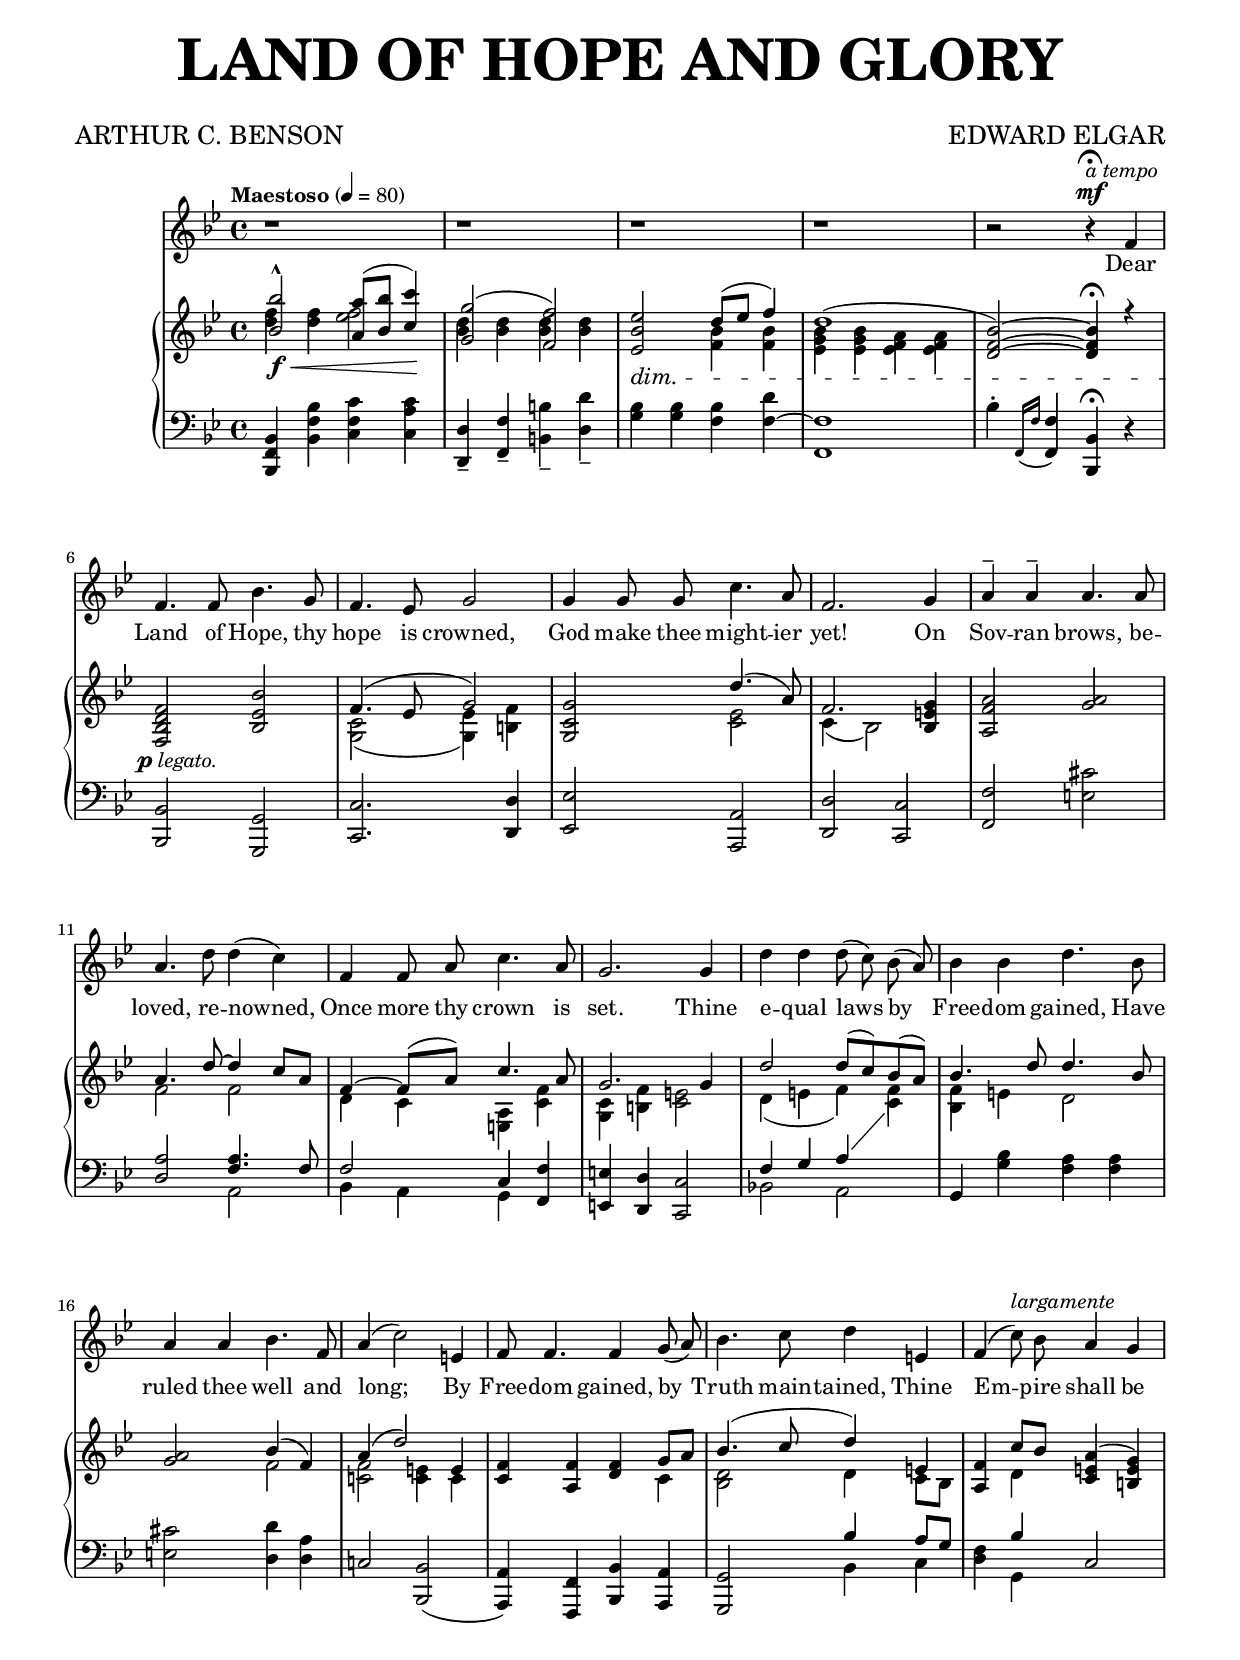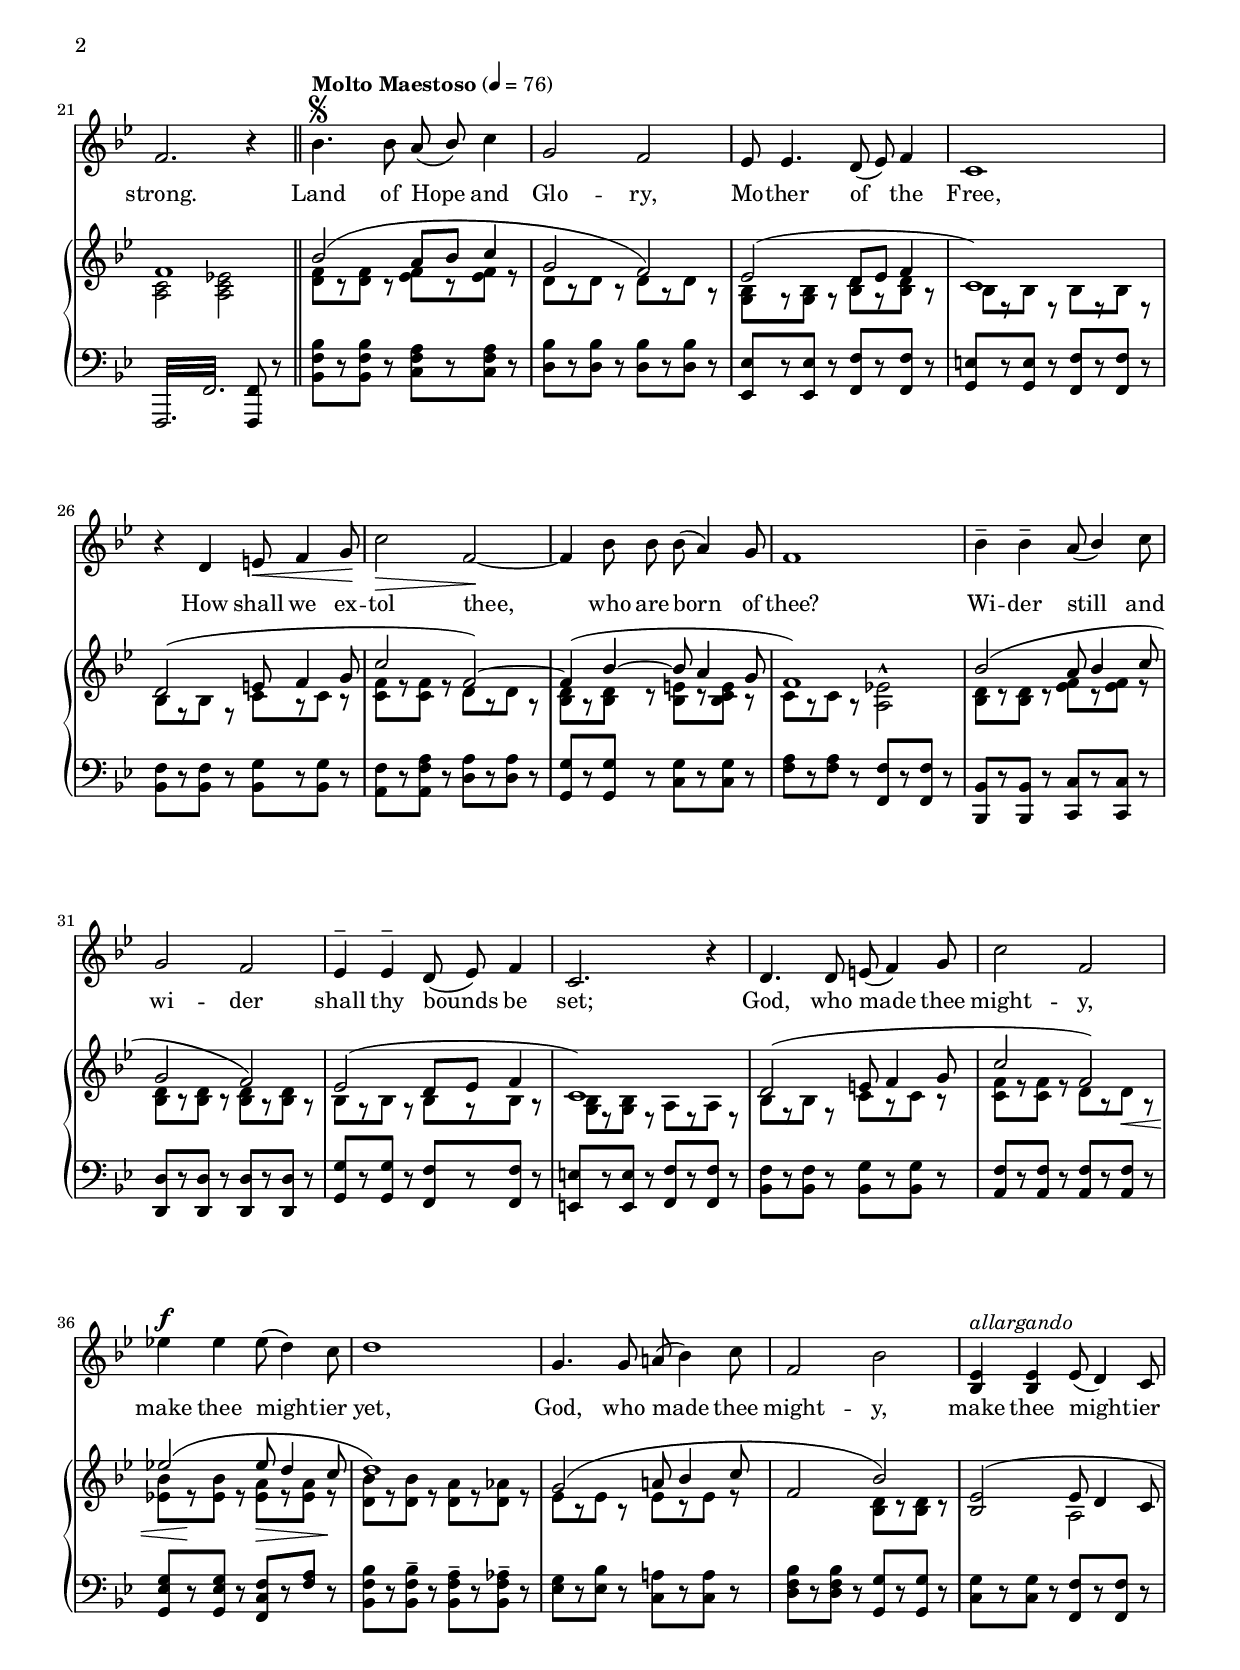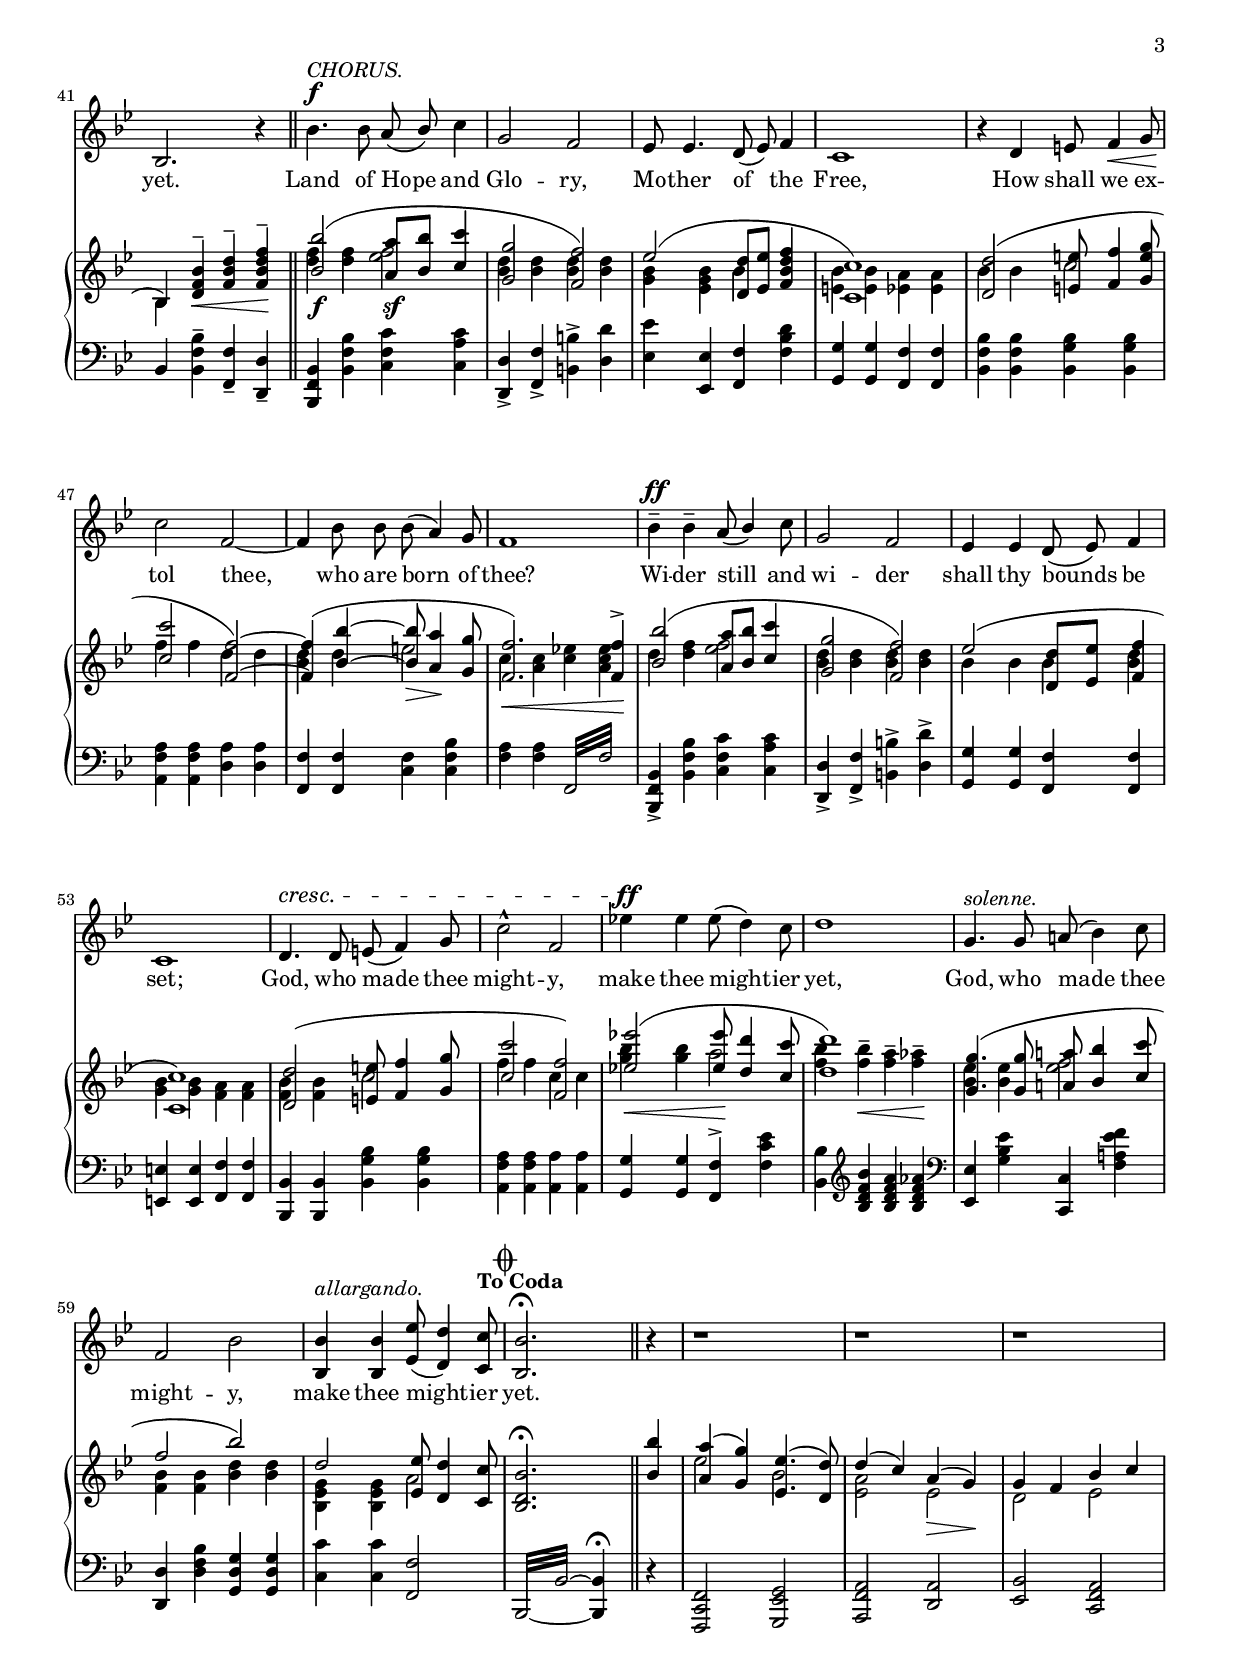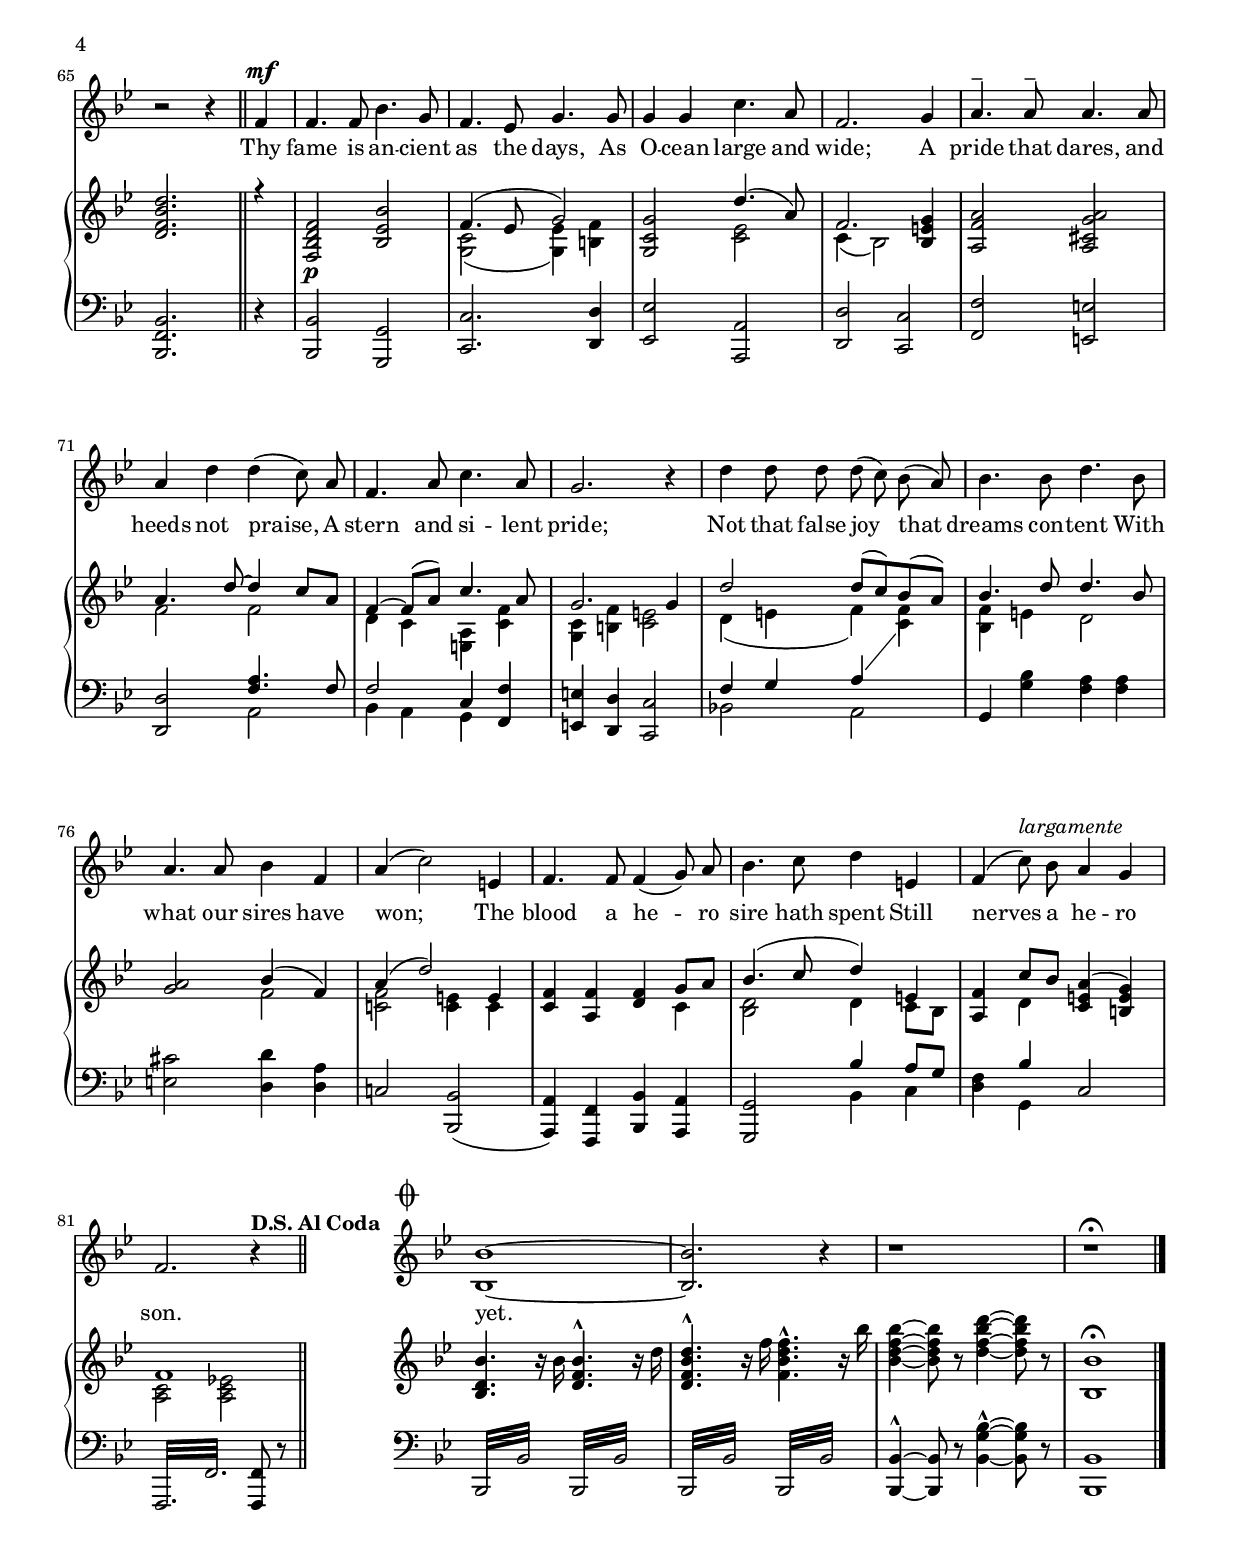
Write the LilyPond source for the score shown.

\version "2.20.0"
\include "articulate.ly"

% ****************************** %
% PROLOGUE %
% ****************************** %

\paper{
    #(set-paper-size "usletter")
    top-margin = 0.5\in
    bottom-margin = 0.5\in
    left-margin = 0.5\in
    right-margin = 0.5\in
}

pleg = \markup { 
    \center-align \line {
        \hspace #3.7 p \normal-text \italic legato.
    }
}
plegDynamic = #(make-dynamic-script pleg)

#(set-global-staff-size 17.82)

% ****************************** %
% VERSE 1 %
% ****************************** %

meverse = \relative c' {
    \clef treble
    \key bes \major
    \time 4/4
    \tempo "Maestoso" 4 = 80

    r1 | r1 | r1 | r1 | r2 r4\fermata^\mf^\markup \italic "a tempo" f4 | f4. f8 bes4. g8 |
    f4. ees8 g2 | g4 g8 g c4. a8 | f2. g4 |
    a4^- a^- a4. a8 | a4. d8 d4( c4) | f,4 f8 a8 c4. a8 g2. g4 |
    d' d d8( c) bes( a) | bes4 bes d4. bes8 | a4 a bes4. f8 | a4( c2) e,!4 |
    f8 f4. f4 g8( a) | bes4. c8 d4 e, | f4( c'8)^\markup \italic "largamente" bes8 a4 g4 | f2. r4 |
}

teverse = \lyricmode {
    Dear | Land of Hope, thy | hope is crowned, | God make thee might -- ier | yet!
    On | Sov -- ran brows, be -- | loved, re -- nowned, | Once more thy crown is | set.
    Thine | e -- qual laws by | Free -- dom gained, Have | ruled thee well and | long;
    By | Free -- dom gained, by | Truth main -- tained, Thine | Em -- pire shall be strong.
}

upverse = \relative c'' {
    \clef treble
    \key bes \major
    \time 4/4
    <<
        \relative c'' {
            <bes bes'>2^^\f\< <a a'>8( <bes bes'> <c c'>4)\! | <g g'>2( <f f'>) |
            <ees bes' ees>2\dim d'8( ees f4) | d1( | <bes f d>2)~ 4\fermata r4 |
            <f d bes f>2\!\plegDynamic <bes ees, bes> | f4.( ees8 g2)
            <g c, g>2 d'4.( a8) | f2. <g e bes>4 |
            <a f a,>2 <g a> | a4. d8~d4 c8 a | f4~f8( a) c4. a8 | g2. g4 |
            d'2 d8( c) bes( a) | bes4. d8 d4. bes8 | <g a>2 bes4( f) | a4( d2) e,4 |
            <c f>4 <a f'> <d f> g8 a | bes4.( c8 d4) e,4 | <f a,>4 c'8 bes <a e c>4( <g e b>) | f1 \bar "||" 
        }
        \\
        \relative c'' {
            <d f>4 4 <ees f>2 | <bes d>4 4 4 4 | s2 <f bes>4 4 |
            <ees g bes>4 4 <ees f a>4 4 | s1 | s1 | <c g>2( <ees g,>4) <f b,>|
            s2 <ees c>2 | c4( bes2) s4 | s1 | f'2 f |
            d4 c <a e>4 <c f> | <c g>4 <f b,> <e c>2
            d4( e f) {f} | <f bes,> e  d2 | s2 f2 | <f c!>2 <e c>4 c |
            s2 s4 c4 | <bes d>2 d4 c8 bes | s4 d s2 | <c a> <ees! c a>
        }
    >>
}

lowverse = \relative c {
    \clef bass
    \key bes \major
    \time 4/4

    <bes f bes,>4 <bes f' bes> <c f c'> <c a' c> | <d d,>_- <f f,>_- <b b,>_- <d d,>_- |
    <bes g>4 4 <bes f> <f d'>~ | <f f,>1 | bes4^. \acciaccatura{f,16 f'16} <f, f'>4 <bes bes,>\fermata r4 |
    <bes bes,>2 <g g,> | <c c,>2. <d d,>4 | <ees ees,>2 <a, a,> | <d d,> <c c,> |
    <f f,>2 <e cis'> | 
    <<
        {<a d,>2 <a f>4. f8 | f2 c4 <f f,>} 
        \\ 
        {s2 a,2 | bes4 a g}
    >> 
    <e' e,>4 <d d,> <c c,>2
    <<
        { f4 g a \showStaffSwitch \change Staff = "upper" {\voiceTwo c }}
        \\ 
        {bes,!2 a}
    >> |
    g4 <g' bes> <f a> <f a> | <cis' e,>2 <d d,>4 <a d,> | c,!2 <bes bes,>( |
    <a a,>4) <f f,> <bes bes,> <a a,> | <g g,>2 << {bes'4 a8 g} \\ {bes,4 c}>> 
    | <d f>4 <<{bes'4} \\ {g,}>> c2 | \repeat tremolo 12 {f,,32 f'} <f f,>8 r8
}

% ****************************** %
% CHORUS 1 %
% ****************************** %

mechone = \relative c'' {
    \tempo "Molto Maestoso" 4 = 76
    bes4.^\segno bes8 a8( \stemUp bes8) \stemNeutral c4 | g2 f | ees8 ees4. d8( ees8) f4 | c1 |
    r4 d e8\< f4 g8\! | c2\> f,~\! | f4 bes8 bes bes( a4) g8 | f1 |
    bes4^- bes^- a8( \stemUp bes4) \stemNeutral c8 | g2 f | ees4^- ees^- d8( ees8) f4 | c2. r4 |
    d4.  d8 e( f4) g8 | c2 f, | ees'!4^\f ees ees8( d4) c8 | d1 |
    g,4. g8 a!( bes4) c8 | f,2 bes2 | <ees, bes>4^\markup \italic "allargando" q ees8( d4) c8 | bes2. r4 |
}

techone = \lyricmode {
    Land of Hope and | Glo -- ry, | Mo -- ther of the | Free,
    How shall we ex -- | tol thee, who are born of | thee?
    Wi -- der still and | wi -- der | shall thy bounds be | set;
    God, who made thee | might -- y, | make thee might -- ier | yet,
    God, who made thee | might -- y, | make thee might -- ier | yet.
}

upchone = \relative c'' {
    <<
    \relative c'' {
        bes2( a8 bes c4 | g2 f) | ees( d8 ees f4 | c1)
        d2( e8 f4 g8 | c2 f,~) | f4( bes4~ bes8 a4 g8 | f1) |
        bes2( a8 bes4 c8 | g2 f) | ees( d8 ees f4 | c1) |
        d2( e8 f4 g8 | c2 f,) | ees'!2( ees8 d4 c8 | d1) |
        g,2( a!8 bes4 c8 | f,2 bes2) | <ees, bes>2( ees8 d4 c8 |
        bes4) <d f bes>^-\< <f bes d>^- <f bes d f>^-\! |
    }
    \\
    \relative c' {
        <d f>8[ r q] r <ees f>[ r q] r | d[ r d] r d[ r d] r |
        <bes g>8[ r q] r <d bes>[ r q] r | bes[ r bes] r bes[ r bes] r
        bes8[ r bes] r c[ r c] r | <c f>[ r q] r d[ r d] r |
        <bes d>8[ r q] r <bes e>[ r <bes c e>] r | c[ r c] r <a ees'!>2^^ 
        <bes d>8[ r q] r <ees f>[ r q] r | <bes d>8[ r q] r <bes d>8[ r q] r |
        bes8[ r bes] r bes[ r bes] r | <bes g>8[ r q] r a[ r a] r |
        bes8[ r bes] r c[ r c] r | <c f>[ r q] r d[ r d\<] r |
        <ees! bes'>8[ r\! q] r <ees a>[\> r q] r\! | <d bes'>[ r q] r <d a'>[ r <d aes'>] r
        ees8[ r ees] r ees[ r ees] r | s2 <d bes>8[ r q] r |
        s2 a | bes4 
    }
    >>
}

downchone = \relative c {
    <bes f' bes>8[ r q] r <c f a>[ r q] r | <d bes'>[ r q] r q[ r q] r |
    <ees ees,>8[ r q] r <f f,>[ r q] r | <e g,>[ r q] r <f f,>[ r q] r |
    <f bes,>8[ r q] r <g bes,>[ r q] r | <f a,>[ r <f a a,>] r <a d,>[ r q] r |
    <g g,>8[ r q] r <g c,>[ r q] r | <a f>[ r q] r <f f,>[ r q] r |
    <bes, bes,>8[ r q] r <c c,>[ r q] r | <d d,>[ r q] r q[ r q] r |
    <g g,>8[ r q] r <f f,>[ r q] r | <e e,>[ r q] r <f f,>[ r q] r |
    <f bes,>8[ r q] r <g bes,>[ r q] r | <f a,>[ r q] r q[ r q] r |
    <g ees g,>8[ r q] r <f c f,>[ r <a f>] r | <bes f bes,>[ r q^-] r <a f bes,>^-[ r <aes f bes,>^-] r |
    <g ees>8[ r <bes ees,>] r <a! c,>[ r q] r | <bes f d>[ r q] r <g g,>[ r q] r |
    <g c,>8[ r q] r <f f,>[ r q] r | bes,4 <bes' f bes,>^- <f f,>_- <d d,>_-
}

% ****************************** %
% CHORUS 2 %
% ****************************** %

mecheux = \relative c'' {
    bes4.^\markup \italic "CHORUS."^\f bes8 a8( \stemUp bes8) \stemNeutral c4 | g2 f | ees8 ees4. d8( ees8) f4 |
    c1 | r4 d e8 f4\< g8 | c2\! f,~ | f4 bes8 bes bes( a4) g8 |
    f1 | bes4^-^\ff bes^- a8( \stemUp bes4) \stemNeutral c8 | g2 f | ees4 ees d8( ees8) f4 |
    c1 | d4.^\cresc d8 e( f4) g8 | c2^^ f, |
    ees'!4^\ff ees ees8( d4) c8 | d1 | g,4.^\markup \italic "solenne." g8 a!( bes4) c8 |
    f,2 bes2 | <bes bes,>4^\markup \italic "allargando." q <ees ees,>8( <d d,>4) 
    <c c,>8^\markup \bold "To Coda" \mark \markup { \musicglyph "scripts.coda" } |
}

techeux = \lyricmode {
    Land of Hope and | Glo -- ry, | Mo -- ther of the | Free,
    How shall we ex -- | tol thee, who are born of | thee?
    Wi -- der still and | wi -- der | shall thy bounds be | set;
    God, who made thee | might -- y, | make thee might -- ier | yet,
    God, who made thee | might -- y, | make thee might -- ier | yet.
}

upcheux = \relative c'' {
    <<
    \relative c'' {
        <bes bes'>2\f( <a a'>8\sf <bes bes'> <c c'>4 | <g g'>2 <f f'>) | 
        ees'( <d d,>8 <ees ees,> <f d bes f>4 | <c c,>1) |
        <d d,>2( <e e,>8 <f f,>4 <g e g,>8 | <c c,>2 <f, f,>2~) |
        <f f,>4( <bes bes,>~ <bes bes,>8\> <a a,>4\! <g g,>8 | <f f,>2.\<) <f f,>4^>\! |
        <bes, bes'>2( <a a'>8 <bes bes'> <c c'>4 | <g g'>2 <f f'>) | 
        ees'( <d d,>8 <ees ees,> <f f,>4 | <c c,>1) |
        <d d,>2( <e e,>8 <f f,>4 <g g,>8 | <c c,>2 <f, f,>) |
        <ees'! ees,!>2\<( <ees ees,>8\! <d d,>4 <c c,>8 | <d d,>1) |
        <g, g,>4.( q8 <a! a,!> <bes bes,>4 <c c,>8 | f,2 bes) |
        d,2 <ees ees,>8 <d d,>4 <c c,>8 | 
    }
    \\
    \relative c'' {
        <d f>4 4 <ees f>2 | <bes d>4 4 4 4 | 
        <bes g>4 <bes g ees> bes s4 | <bes e,>4 4 <a ees>4 4 |
        bes4 4 c2 | f4 f d d |
        <d bes> d e2 | c4 <c a> <c ees!> <ees c a> |
        d <d f>4 <ees f>2 | <bes d>4 4 4 4 |
        bes4 4 4 <bes d> | <bes g>4 4 <a f>4 4 |
        <bes f>4 4 c2 | f4 f c c
        <bes' g>4 q a2 | <bes f>4 q^-\< <a f>^- <aes f>^-\! |
        <ees bes>4 q <ees f>2 | <bes f>4 q <bes d> q |
        <g ees bes>4 q a2 |
    }
    >>
}

downcheux = \relative c {
    <bes f bes,>4 <bes f' bes> <c f c'> <c a' c> | <d d,>_> <f f,>_> <b b,>^> <d d,> |
    <ees ees,>4 <ees, ees,> <f f,> <f bes d> | <g g,>4 4 <f f,>4 4 |
    <bes f bes,>4 4 <bes g bes,>4 4 | <a f a,>4 4 <a d,>4 4 |
    <f f,>4 q <f c> <bes f c> | <a f> q \repeat tremolo 8 {f,32 f'} |
    <bes, f bes,>4_> <bes f' bes> <c f c'> <c a' c> | <d d,>_> <f f,>_> <b b,>^> <d d,>^> |
    <g, g,>4 4 <f f,> q | <e e,> q <f f,> q |
    <bes, bes,>4 q <bes' g bes,> q | <a f a,> q <a a,> q |
    <g g,>4 q <f f,>^> <f c' ees> | <bes bes,> \clef treble <bes d f bes> <bes d f a> <bes d f aes> |
    \clef bass <ees, ees,>4 <g bes ees> <c, c,> <f a! ees' f> | <d d,> <d f bes> <g d g,> q | <c c,>4 q <f, f,>2 | 
}

% ****************************** %
% CONNECTOR %
% ****************************** %

upconec = \relative c'' {
    <<
    \relative c'' {
        <bes d, bes>2.\fermata \bar "||" <bes' bes,>4 | 
        <a a,>4( <g g,>) <ees ees,>4.( <d d,>8) | d4( c) a(\> g)\! |
        g4 f bes c | <d bes f d>2. \bar "||" r4 |
    }
    \\
    \relative c'' {
        s1 | ees2 bes | <a ees> ees | d ees | s1
    }
    >>
}

downconec = \relative c {
    \set tieWaitForNote = ##t
    \repeat tremolo 8 {bes,32~ bes'~} <bes bes,>4\fermata r4 |
    \set tieWaitForNote = ##f
    <f c f,>2 <g ees g,> | <a f a,> <a d,> |
    <bes ees,> <a f c> | <bes f bes,>2. \bar "||" r4 |
}

% ****************************** %
% VERSE 2 %
% ****************************** %

meveux = \relative c'' { % Has some connec Aspects
    <bes bes,>2.\fermata \bar "||" r4 |
    r1 | r1 | r1 | r2 r4 \bar "||" f4^\mf | f4. f8 bes4. g8 |
    f4. ees8 g4. g8 | g4 g c4. a8 | f2. g4 |
    a4.^- a8^- a4. a8 | a4 d4 d4( c8) a | f4. a8 c4. a8 |
    g2. r4 | d'4 d8 d d( c) bes( a) | bes4. bes8 d4. bes8 |
    a4. a8 bes4 f | a4( c2) e,!4 | f4. f8 f4( g8) a |
    bes4. c8 d4 e, | f4( c'8)^\markup \italic "largamente" bes8 a4 g4 | f2. r4^\markup \bold "D.S. Al Coda" |
}

teveux = \lyricmode {
    Thy | fame is an -- cient | as the days, As | O -- cean large and wide;
    A | pride that dares, and | heeds not praise, A | stern and si -- lent | pride;
    Not that false joy that | dreams con -- tent With | what our sires have | won;
    The | blood a he -- ro | sire hath spent Still | nerves a he -- ro son.
}

upveux = \relative c' {
    <<
        \relative c' {
            <f d bes f>2\!\p <bes ees, bes> | f4.( ees8 g2)
            <g c, g>2 d'4.( a8) | f2. <g e bes>4 |
            <a f a,>2 <a g cis, a> | a4. d8~d4 c8 a | f4~f8( a) c4. a8 |
            g2. g4 | d'2 d8( c) bes( a) | bes4. d8 d4. bes8 |
            <g a>2 bes4( f) | a4( d2) e,4 | <c f>4 <a f'> <d f> g8 a |
            bes4.( c8 d4) e,4 | <f a,>4 c'8 bes <a e c>4( <g e b>) | f1 \bar "||"
        }
        \\
        \relative c' {
            s1 | <c g>2( <ees g,>4) <f b,>| s2 <ees c>2 | c4( bes2) s4 |
            s1 | f'2 f | d4 c <a e>4 <c f> |
            <c g>4 <f b,> <e c>2 | d4( e f) {f} | <f bes,> e  d2 |
            s2 f2 | <f c!>2 <e c>4 c | s2 s4 c4 |
            <bes d>2 d4 c8 bes | s4 d s2 | <c a> <ees! c a> |
        }
    >>
}

downveux = \relative c {
    <bes bes,>2 <g g,> | <c c,>2. <d d,>4 | <ees ees,>2 <a, a,> | <d d,> <c c,> |
    <f f,>2 <e e,> | <d d,>2 << \relative c' {<a f>4. f8 | f2 c4} \\ \relative c' {a,2 | bes4 a g} >> <f f,> |
    <e e,>4 <d d,> <c c,>2
    <<
        { f4 g a \showStaffSwitch \change Staff = "upper" {\voiceTwo c }}
        \\ 
        {bes,!2 a}
    >> |
    g4 <g' bes> <f a> <f a> | <cis' e,>2 <d d,>4 <a d,> | c,!2 <bes bes,>( |
    <a a,>4) <f f,> <bes bes,> <a a,> | <g g,>2 << {bes'4 a8 g} \\ {bes,4 c}>> 
    | <d f>4 <<{bes'4} \\ {g,}>> c2 | \repeat tremolo 12 {f,,32 f'} <f f,>8 r8
}

% ****************************** %
% FINALE %
% ****************************** %

mefinale = \relative c'' {
    <bes bes,>1~ |
    <bes bes,>2. r4 | r1 | r1\fermata \bar "|."
}

tefinale = \lyricmode {
    yet.
}

upfinale = \relative c'' {
    <bes d, bes>4. r16 bes16 <bes f d>4.^^ r16 d |
    <d bes f d>4.^^ r16 f <f d bes f>4.^^ r16 bes |
    <bes f d bes>4~ <bes f d bes>8 r
    <d bes f d>4~ <d bes f d>8 r | <bes, bes,>1\fermata
}

downfinale = \relative c {
    \repeat tremolo 8 {bes,32 bes'} \repeat tremolo 8 {bes,32 bes'} |
    \repeat tremolo 8 {bes,32 bes'} \repeat tremolo 8 {bes,32 bes'} |
    <bes bes,>4~^^ <bes bes,>8 r <bes g' bes>4~^^ <bes g' bes>8 r |
    <bes bes,>1
}

% ****************************** %
% BOOK AND SCORE %
% ****************************** %

\book{
    \header{
        title = \markup { \fontsize #5 "LAND OF HOPE AND GLORY"}
        subtitle = "    "
        composer = \markup { \fontsize #2 "EDWARD ELGAR"}
        poet = \markup {\fontsize #2 "ARTHUR C. BENSON"}
    }
    
    \score{
        \layout {
            \context {
                \PianoStaff
                \consists #Span_stem_engraver
            }
            \context { \Staff \RemoveEmptyStaves }
        }
        <<
            \new Voice = "mel" { 
                \set Staff.midiInstrument = "violin"
                \autoBeamOff {
                    \meverse \mechone \bar "||" 
                    \mecheux \meveux \bar "||"
                    \cadenzaOn \stopStaff
                    \repeat unfold 1 {
                        s1
                        \bar ""
                    }
                    \startStaff \cadenzaOff
                    \once \override Staff.KeySignature.break-visibility = #end-of-line-invisible
                    \once \override Staff.Clef.break-visibility = #end-of-line-invisible
                    \once \override Score.RehearsalMark.extra-offset = #'( -2 . 1.75 )
                    \mark \markup { \musicglyph "scripts.coda" }
                    \mefinale \pageBreak \pageBreak
                } 
            }
            \new Lyrics \lyricsto mel {
                \teverse \techone 
                \techeux \teveux \tefinale
            }
            \new PianoStaff <<
                \new Staff = "upper" {
                    \upverse \upchone \bar "||"
                    \upcheux \upconec \upveux \bar "||"
                    \cadenzaOn \stopStaff
                    \repeat unfold 1 {
                        s1
                        \bar ""
                    }
                    \startStaff \cadenzaOff
                    \once \override Staff.KeySignature.break-visibility = #end-of-line-invisible
                    \once \override Staff.Clef.break-visibility = #end-of-line-invisible
                    \once \override Score.RehearsalMark.extra-offset = #'( -2 . 1.75 )
                    \upfinale
                }
                \new Staff = "lower" {
                    \lowverse \downchone \bar "||"
                    \downcheux \downconec \downveux \bar "||"
                    \cadenzaOn \stopStaff
                    \repeat unfold 1 {
                        s1
                        \bar ""
                    }
                    \startStaff \cadenzaOff
                    \once \override Staff.KeySignature.break-visibility = #end-of-line-invisible
                    \once \override Staff.Clef.break-visibility = #end-of-line-invisible
                    \once \override Score.RehearsalMark.extra-offset = #'( -2 . 1.75 )
                    \mark \markup { \musicglyph "scripts.coda" }
                    \downfinale
                }
            >>
        >>
        \midi{}
    }
}